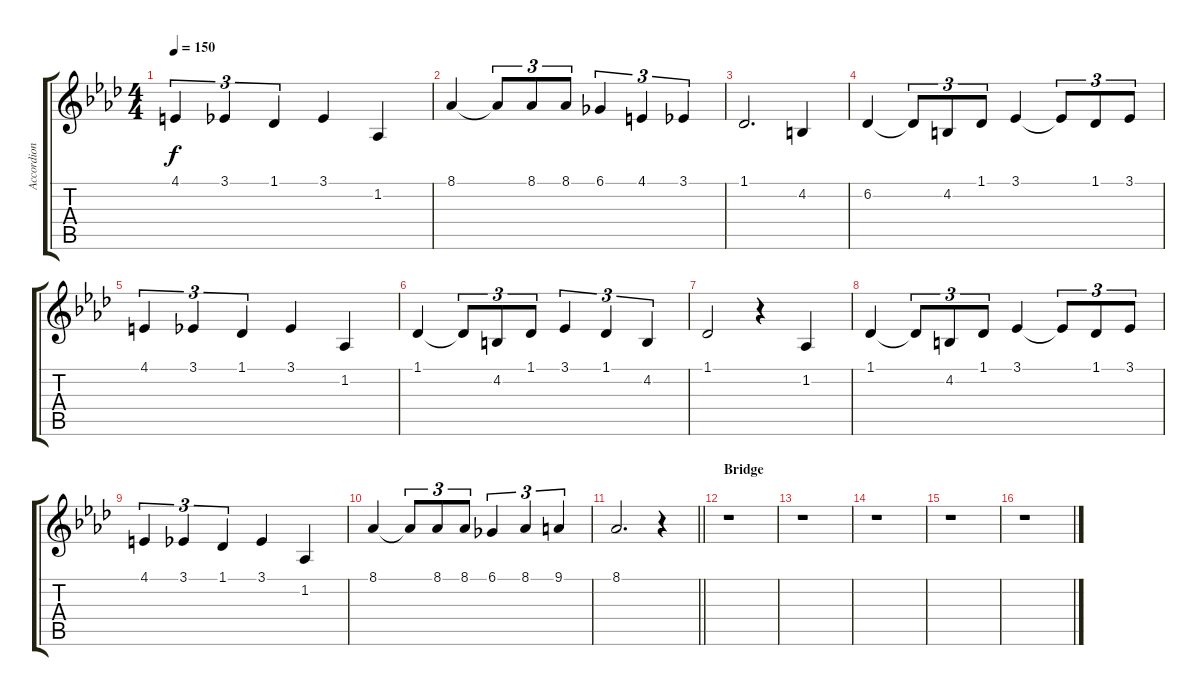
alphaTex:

\track ("Accordion" "Accordion") {instrument accordion}
\staff {score tabs}
\tuning (C4 G3 Eb3 Bb2 F2 C2) {hide}
\ts (4 4)
\tempo 150
\clef g2
\ks fminor
4.1.4{tu (3 2) dy f} 3.1.4{tu (3 2)} 1.1.4{tu (3 2)} 3.1.4 1.2.4 |
8.1.4 8.1{t}.8{tu (3 2)} 8.1.8{tu (3 2)} 8.1.8{tu (3 2)} 6.1.4{tu (3 2)} 4.1.4{tu (3 2)} 3.1.4{tu (3 2)} |
1.1.2{d} 4.2.4 |
6.2.4 6.2{t}.8{tu (3 2)} 4.2.8{tu (3 2)} 1.1.8{tu (3 2)} 3.1.4 3.1{t}.8{tu (3 2)} 1.1.8{tu (3 2)} 3.1.8{tu (3 2)} |
4.1.4{tu (3 2)} 3.1.4{tu (3 2)} 1.1.4{tu (3 2)} 3.1.4 1.2.4 |
1.1.4 1.1{t}.8{tu (3 2)} 4.2.8{tu (3 2)} 1.1.8{tu (3 2)} 3.1.4{tu (3 2)} 1.1.4{tu (3 2)} 4.2.4{tu (3 2)} |
1.1.2 r.4 1.2.4 |
1.1.4 1.1{t}.8{tu (3 2)} 4.2.8{tu (3 2)} 1.1.8{tu (3 2)} 3.1.4 3.1{t}.8{tu (3 2)} 1.1.8{tu (3 2)} 3.1.8{tu (3 2)} |
4.1.4{tu (3 2)} 3.1.4{tu (3 2)} 1.1.4{tu (3 2)} 3.1.4 1.2.4 |
8.1.4 8.1{t}.8{tu (3 2)} 8.1.8{tu (3 2)} 8.1.8{tu (3 2)} 6.1.4{tu (3 2)} 8.1.4{tu (3 2)} 9.1.4{tu (3 2)} |
\barLineRight lightlight
8.1.2{d} r.4 |
\section ("" "Bridge")
r.1 |
r.1 |
r.1 |
r.1 |
r.1
